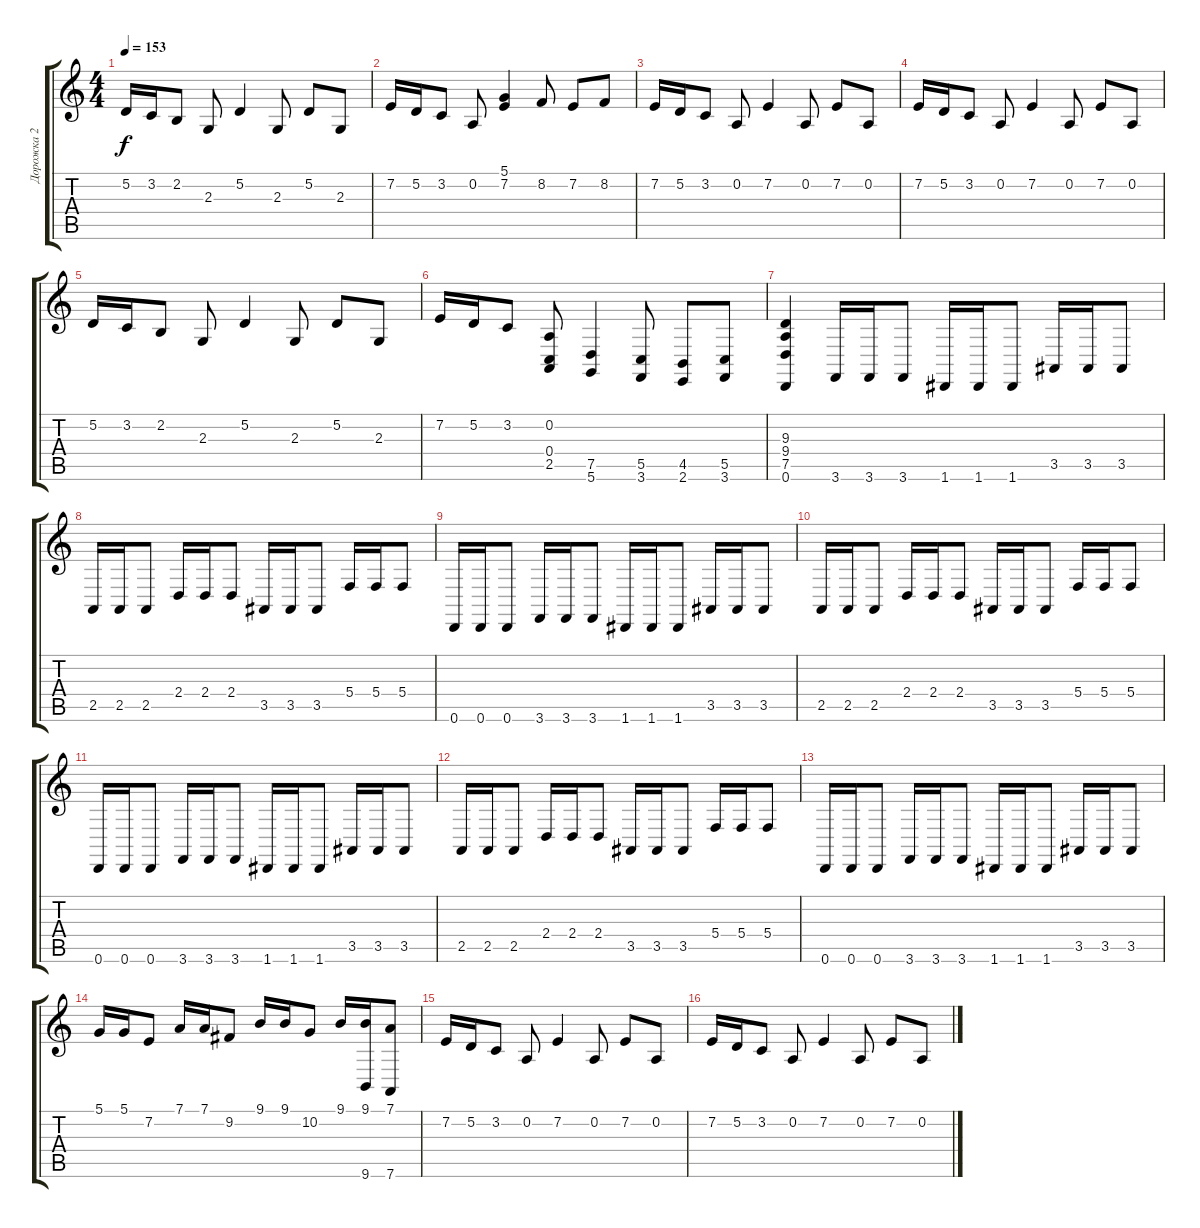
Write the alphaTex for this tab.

\track ("Дорожка 2" "Дорожка 2") {instrument electricgrandpiano}
\staff {score tabs}
\tuning (D4 A3 F3 C3 G2 D2) {hide}
\ts (4 4)
\tempo 153
\clef g2
\ks c
5.2.16{dy f instrument stringensemble1} 3.2.16 2.2.8 2.3.8 5.2.4 2.3.8 5.2.8 2.3.8 |
7.2.16{instrument stringensemble1} 5.2.16 3.2.8 0.2.8 (5.1 7.2).4 8.2.8 7.2.8 8.2.8 |
7.2.16{instrument stringensemble1} 5.2.16 3.2.8 0.2.8 7.2.4 0.2.8 7.2.8 0.2.8 |
7.2.16{instrument stringensemble1} 5.2.16 3.2.8 0.2.8 7.2.4 0.2.8 7.2.8 0.2.8 |
5.2.16{instrument stringensemble1} 3.2.16 2.2.8 2.3.8 5.2.4 2.3.8 5.2.8 2.3.8 |
7.2.16{instrument stringensemble1} 5.2.16 3.2.8 (0.2 0.4 2.5).8 (7.5 5.6).4 (5.5 3.6).8 (4.5 2.6).8 (5.5 3.6).8 |
(9.3 9.4 7.5 0.6).4 3.6.16 3.6.16 3.6.8 1.6.16 1.6.16 1.6.8 3.5.16 3.5.16 3.5.8 |
2.5.16 2.5.16 2.5.8 2.4.16 2.4.16 2.4.8 3.5.16 3.5.16 3.5.8 5.4.16 5.4.16 5.4.8 |
0.6.16 0.6.16 0.6.8 3.6.16 3.6.16 3.6.8 1.6.16 1.6.16 1.6.8 3.5.16 3.5.16 3.5.8 |
2.5.16 2.5.16 2.5.8 2.4.16 2.4.16 2.4.8 3.5.16 3.5.16 3.5.8 5.4.16 5.4.16 5.4.8 |
0.6.16 0.6.16 0.6.8 3.6.16 3.6.16 3.6.8 1.6.16 1.6.16 1.6.8 3.5.16 3.5.16 3.5.8 |
2.5.16 2.5.16 2.5.8 2.4.16 2.4.16 2.4.8 3.5.16 3.5.16 3.5.8 5.4.16 5.4.16 5.4.8 |
0.6.16 0.6.16 0.6.8 3.6.16 3.6.16 3.6.8 1.6.16 1.6.16 1.6.8 3.5.16 3.5.16 3.5.8 |
5.1.16 5.1.16 7.2.8 7.1.16 7.1.16 9.2.8 9.1.16 9.1.16 10.2.8 9.1.16 (9.1 9.6).16 (7.1 7.6).8 |
7.2.16 5.2.16 3.2.8 0.2.8 7.2.4 0.2.8 7.2.8 0.2.8 |
7.2.16 5.2.16 3.2.8 0.2.8 7.2.4 0.2.8 7.2.8 0.2.8
